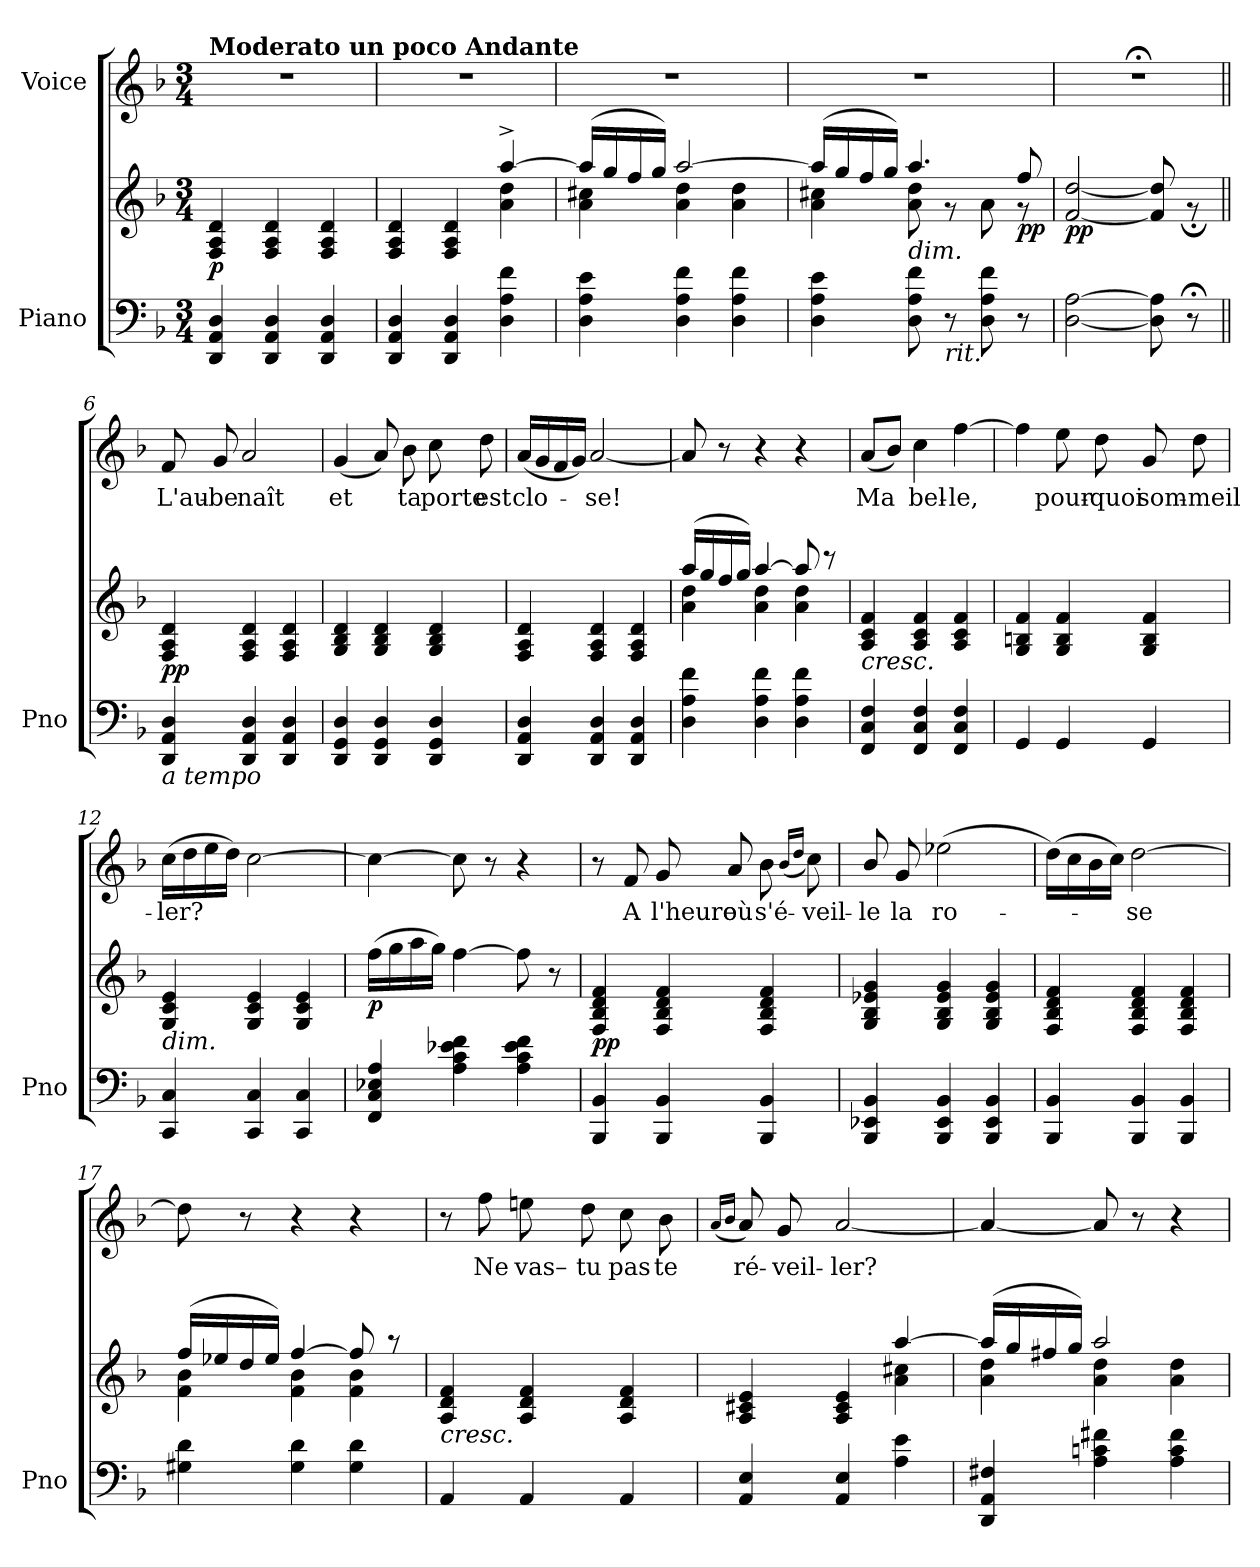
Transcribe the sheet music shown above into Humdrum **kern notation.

**kern	**kern	**dynam	**kern	**text
*part2	*part2	*part2	*part1	*part1
*staff3	*staff2	*staff2/3	*staff1	*staff1
*I"Piano	*	*	*I"Voice	*
*I'Pno	*	*	*	*
*clefF4	*clefG2	*	*clefG2	*
*k[b-]	*k[b-]	*	*k[b-]	*
*M3/4	*M3/4	*	*M3/4	*
=1	=1	=1	=1	=1
!	!	!	!LO:TX:a:B:t=Moderato un poco Andante	!
!	!	!LO:DY:b	!	!
4DD/ 4AA/ 4D/	4F/ 4A/ 4d/	p	2.r	.
4DD/ 4AA/ 4D/	4F/ 4A/ 4d/	.	.	.
4DD/ 4AA/ 4D/	4F/ 4A/ 4d/	.	.	.
=2	=2	=2	=2	=2
*	*^	*	*	*
4DD/ 4AA/ 4D/	2ryy	4F/ 4A/ 4d/	.	2.r	.
4DD/ 4AA/ 4D/	.	4F/ 4A/ 4d/	.	.	.
4D\ 4A\ 4f\	[4aa^/	4a\ 4dd\	.	.	.
=3	=3	=3	=3	=3	=3
4D\ 4A\ 4e\	(16aa/LL]	4a\ 4cc#X\	.	2.r	.
.	16gg/	.	.	.	.
.	16ff/	.	.	.	.
.	16gg/JJ)	.	.	.	.
4D\ 4A\ 4f\	[2aa/	4a\ 4dd\	.	.	.
4D\ 4A\ 4f\	.	4a\ 4dd\	.	.	.
=4	=4	=4	=4	=4	=4
4D\ 4A\ 4e\	(16aa/LL]	4a\ 4cc#X\	.	2.r	.
.	16gg/	.	.	.	.
.	16ff/	.	.	.	.
.	16gg/JJ)	.	.	.	.
!	!LO:TX:b:i:t=dim.	!	!	!	!
8D\ 8A\ 8f\	4.aa/	8a\ 8dd\	.	.	.
!LO:TX:b:i:t=rit.	!	!	!	!	!
8r	.	8r	.	.	.
8D\ 8A\ 8f\	.	8a\	.	.	.
!	!	!	!LO:DY:b	!	!
8r	8ff/	8r	pp	.	.
!!LO:LB:g=z
=5	=5	=5	=5	=5	=5
!	!	!	!LO:DY:b	!	!
[2D\ [2A\	2.ryy	[2f/ [2dd/	pp	2.r;<	.
8D\] 8A\]	.	8f/] 8dd/]	.	.	.
8r;<	.	8r;	.	.	.
=6||	=6||	=6||	=6||	=6||	=6||
!LO:TX:b:i:t=a tempo	!	!	!	!	!
!	!	!	!LO:DY:b	!	!LO:LY:b
4DD/ 4AA/ 4D/	2.ryy	4F/ 4A/ 4d/	pp	8f/	L'au-
!	!	!	!	!	!LO:LY:b
.	.	.	.	8g/	-be
!	!	!	!	!	!LO:LY:b
4DD/ 4AA/ 4D/	.	4F/ 4A/ 4d/	.	2a/	naît
4DD/ 4AA/ 4D/	.	4F/ 4A/ 4d/	.	.	.
=7	=7	=7	=7	=7	=7
!	!	!	!	!	!LO:LY:b
4DD/ 4GG/ 4D/	2.ryy	4G/ 4B-/ 4d/	.	(4g/	et
4DD/ 4GG/ 4D/	.	4G/ 4B-/ 4d/	.	8a/)	.
!	!	!	!	!	!LO:LY:b
.	.	.	.	8b-\	ta
!	!	!	!	!	!LO:LY:b
4DD/ 4GG/ 4D/	.	4G/ 4B-/ 4d/	.	8cc\	porte
!	!	!	!	!	!LO:LY:b
.	.	.	.	8dd\	est
=8	=8	=8	=8	=8	=8
!	!	!	!	!	!LO:LY:b
4DD/ 4AA/ 4D/	2.ryy	4F/ 4A/ 4d/	.	(16a/LL	clo-
.	.	.	.	16g/	.
.	.	.	.	16f/	.
.	.	.	.	16g/JJ)	.
!	!	!	!	!	!LO:LY:b
4DD/ 4AA/ 4D/	.	4F/ 4A/ 4d/	.	[2a/	-se!
4DD/ 4AA/ 4D/	.	4F/ 4A/ 4d/	.	.	.
!!LO:LB:g=z
=9	=9	=9	=9	=9	=9
4D\ 4A\ 4f\	(16aa/LL	4a\ 4dd\	.	8a/]	.
.	16gg/	.	.	.	.
.	16ff/	.	.	8r	.
.	16gg/JJ)	.	.	.	.
4D\ 4A\ 4f\	[4aa/	4a\ 4dd\	.	4r	.
4D\ 4A\ 4f\	8aa/]	4a\ 4dd\	.	4r	.
.	8r	.	.	.	.
*	*v	*v	*	*	*
=10	=10	=10	=10	=10
!	!LO:TX:b:i:t=cresc.	!	!	!
!	!	!	!	!LO:LY:b
4FF/ 4C/ 4F/	4A/ 4c/ 4f/	.	(8a/L	Ma
.	.	.	8b-/J)	.
!	!	!	!	!LO:LY:b
4FF/ 4C/ 4F/	4A/ 4c/ 4f/	.	4cc\	bel-
!	!	!	!	!LO:LY:b
4FF/ 4C/ 4F/	4A/ 4c/ 4f/	.	[4ff\	-le,
=11	=11	=11	=11	=11
4GG/	4G/ 4Bn/ 4f/	.	4ff\]	.
!	!	!	!	!LO:LY:b
4GG/	4G/ 4B/ 4f/	.	8ee\	pour-
!	!	!	!	!LO:LY:b
.	.	.	8dd\	-quoi
!	!	!	!	!LO:LY:b
4GG/	4G/ 4B/ 4f/	.	8g/	som-
!	!	!	!	!LO:LY:b
.	.	.	8dd\	-meil-
=12	=12	=12	=12	=12
!	!LO:TX:b:i:t=dim.	!	!	!
!	!	!	!	!LO:LY:b
4CC/ 4C/	4G/ 4c/ 4e/	.	(16cc\LL	-ler?
.	.	.	16dd\	.
.	.	.	16ee\	.
.	.	.	16dd\JJ)	.
4CC/ 4C/	4G/ 4c/ 4e/	.	[2cc\	.
4CC/ 4C/	4G/ 4c/ 4e/	.	.	.
!!LO:PB:g=z
=13	=13	=13	=13	=13
!	!	!LO:DY:b	!	!
4FF/ 4C/ 4E-X/ 4A/	(16ff\LL	p	4cc\_	.
.	16gg\	.	.	.
.	16aa\	.	.	.
.	16gg\JJ)	.	.	.
4A\ 4c\ 4e-X\ 4f\	[4ff\	.	8cc\]	.
.	.	.	8r	.
4A\ 4c\ 4e-\ 4f\	8ff\]	.	4r	.
.	8r	.	.	.
=14	=14	=14	=14	=14
!	!	!LO:DY:b	!	!
4BBB-/ 4BB-/	4F/ 4B-/ 4d/ 4f/	pp	8r	.
!	!	!	!	!LO:LY:b
.	.	.	8f/	A
!	!	!	!	!LO:LY:b
4BBB-/ 4BB-/	4F/ 4B-/ 4d/ 4f/	.	8g/	l'heure
!	!	!	!	!LO:LY:b
.	.	.	8a/	où
!	!	!	!	!LO:LY:b
4BBB-/ 4BB-/	4F/ 4B-/ 4d/ 4f/	.	8b-\	s'é-
.	.	.	(16qb-/LL	.
.	.	.	16qdd/JJ	.
!	!	!	!	!LO:LY:b
.	.	.	8cc\)	-veil-
=15	=15	=15	=15	=15
!	!	!	!	!LO:LY:b
4BBB-/ 4EE-X/ 4BB-/	4G/ 4B-/ 4e-X/ 4g/	.	8b-/	-le
!	!	!	!	!LO:LY:b
.	.	.	8g/	la
!	!	!	!	!LO:LY:b
4BBB-/ 4EE-/ 4BB-/	4G/ 4B-/ 4e-/ 4g/	.	(2ee-X\	ro-
4BBB-/ 4EE-/ 4BB-/	4G/ 4B-/ 4e-/ 4g/	.	.	.
=16	=16	=16	=16	=16
4BBB-/ 4BB-/	4F/ 4B-/ 4d/ 4f/	.	(16dd\LL)	.
.	.	.	16cc\	.
.	.	.	16b-\	.
.	.	.	16cc\JJ)	.
!	!	!	!	!LO:LY:b
4BBB-/ 4BB-/	4F/ 4B-/ 4d/ 4f/	.	[2dd\	-se
4BBB-/ 4BB-/	4F/ 4B-/ 4d/ 4f/	.	.	.
!!LO:LB:g=z
=17	=17	=17	=17	=17
*	*^	*	*	*
4G#X\ 4d\	(16ff/LL	4f\ 4b-\	.	8dd\]	.
.	16ee-X/	.	.	.	.
.	16dd/	.	.	8r	.
.	16ee-/JJ)	.	.	.	.
4G#\ 4d\	[4ff/	4f\ 4b-\	.	4r	.
4G#\ 4d\	8ff/]	4f\ 4b-\	.	4r	.
.	8r	.	.	.	.
=18	=18	=18	=18	=18	=18
!	!LO:TX:b:i:t=cresc.	!	!	!	!
4AA/	2.ryy	4A/ 4d/ 4f/	.	8r	.
!	!	!	!	!	!LO:LY:b
.	.	.	.	8ff\	Ne
!	!	!	!	!	!LO:LY:b
4AA/	.	4A/ 4d/ 4f/	.	8een\	vas–
!	!	!	!	!	!LO:LY:b
.	.	.	.	8dd\	tu
!	!	!	!	!	!LO:LY:b
4AA/	.	4A/ 4d/ 4f/	.	8cc\	pas
!	!	!	!	!	!LO:LY:b
.	.	.	.	8b-\	te
=19	=19	=19	=19	=19	=19
.	.	.	.	(16qa/LL	.
.	.	.	.	16qb-/JJ	.
!	!	!	!	!	!LO:LY:b
4AA/ 4E/	2ryy	4A/ 4c#X/ 4e/	.	8a/)	ré-
!	!	!	!	!	!LO:LY:b
.	.	.	.	8g/	-veil-
!	!	!	!	!	!LO:LY:b
4AA/ 4E/	.	4A/ 4c#/ 4e/	.	[2a/	-ler?
4A\ 4e\	[4aa/	4a\ 4cc#X\	.	.	.
=20	=20	=20	=20	=20	=20
4DD/ 4AA/ 4F#X/	(16aa/LL]	4a\ 4dd\	.	4a/_	.
.	16gg/	.	.	.	.
.	16ff#X/	.	.	.	.
.	16gg/JJ)	.	.	.	.
4A\ 4cn\ 4f#X\	2aa/	4a\ 4dd\	.	8a/]	.
.	.	.	.	8r	.
4A\ 4c\ 4f#\	.	4a\ 4dd\	.	4r	.
*	*v	*v	*	*	*
=	=	=	=	=
*-	*-	*-	*-	*-
